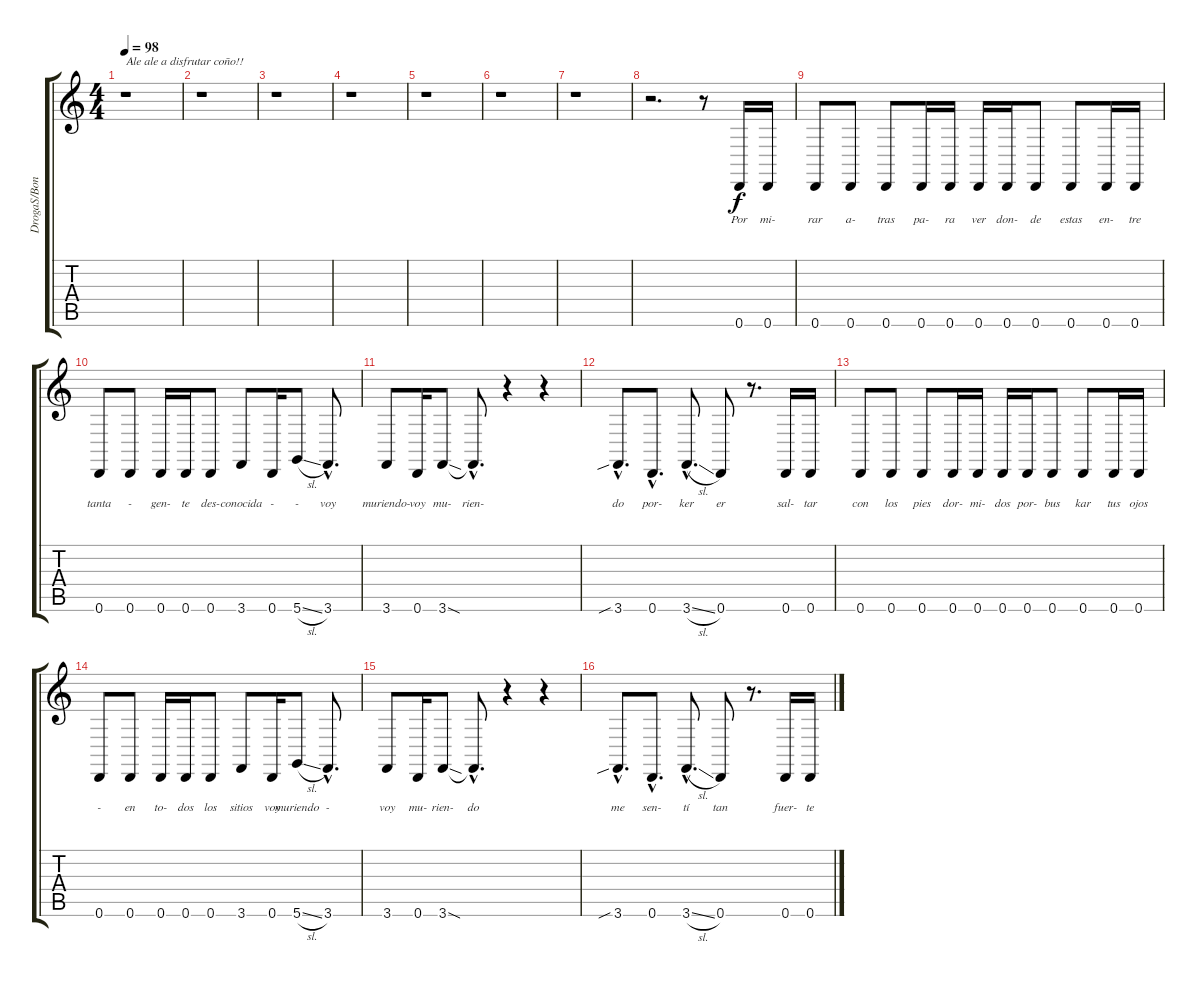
\track ("DrogaS/Bon¡" "DrogaS/Bon") {instrument bassoon}
\staff {score tabs}
\tuning (D4 A3 F3 C3 G2 D2) {hide}
\ts (4 4)
\tempo 98
\clef g2
\ks c
r.1{txt "Ale ale a disfrutar coño!!" dy f instrument bassoon} |
r.1 |
r.1 |
r.1 |
r.1 |
r.1 |
r.1 |
r.2{d} r.8 0.6.16{lyrics (0 "Por") lyrics (1 "") lyrics (2 "") lyrics (3 "") lyrics (4 "")} 0.6.16{lyrics (0 "mi-") lyrics (1 "") lyrics (2 "") lyrics (3 "") lyrics (4 "")} |
0.6.8{lyrics (0 "rar") lyrics (1 "") lyrics (2 "") lyrics (3 "") lyrics (4 "")} 0.6.8{lyrics (0 "a-") lyrics (1 "") lyrics (2 "") lyrics (3 "") lyrics (4 "")} 0.6.8{lyrics (0 "tras") lyrics (1 "") lyrics (2 "") lyrics (3 "") lyrics (4 "")} 0.6.16{lyrics (0 "pa-") lyrics (1 "") lyrics (2 "") lyrics (3 "") lyrics (4 "")} 0.6.16{lyrics (0 "ra") lyrics (1 "") lyrics (2 "") lyrics (3 "") lyrics (4 "")} 0.6.16{lyrics (0 "ver") lyrics (1 "") lyrics (2 "") lyrics (3 "") lyrics (4 "")} 0.6.16{lyrics (0 "don-") lyrics (1 "") lyrics (2 "") lyrics (3 "") lyrics (4 "")} 0.6.8{lyrics (0 "de") lyrics (1 "") lyrics (2 "") lyrics (3 "") lyrics (4 "")} 0.6.8{lyrics (0 "estas") lyrics (1 "") lyrics (2 "") lyrics (3 "") lyrics (4 "")} 0.6.16{lyrics (0 "en-") lyrics (1 "") lyrics (2 "") lyrics (3 "") lyrics (4 "")} 0.6.16{lyrics (0 "tre") lyrics (1 "") lyrics (2 "") lyrics (3 "") lyrics (4 "")} |
0.6.8{lyrics (0 "tanta") lyrics (1 "") lyrics (2 "") lyrics (3 "") lyrics (4 "")} 0.6.8{lyrics (0 "-") lyrics (1 "") lyrics (2 "") lyrics (3 "") lyrics (4 "")} 0.6.16{lyrics (0 "gen-") lyrics (1 "") lyrics (2 "") lyrics (3 "") lyrics (4 "")} 0.6.16{lyrics (0 "te") lyrics (1 "") lyrics (2 "") lyrics (3 "") lyrics (4 "")} 0.6.8{lyrics (0 "des-") lyrics (1 "") lyrics (2 "") lyrics (3 "") lyrics (4 "")} 3.6.8{lyrics (0 "conocida") lyrics (1 "") lyrics (2 "") lyrics (3 "") lyrics (4 "")} 0.6.16{lyrics (0 "-") lyrics (1 "") lyrics (2 "") lyrics (3 "") lyrics (4 "")} 5.6{sl}.8{lyrics (0 "-") lyrics (1 "") lyrics (2 "") lyrics (3 "") lyrics (4 "")} 3.6{hac}.8{d lyrics (0 "voy") lyrics (1 "") lyrics (2 "") lyrics (3 "") lyrics (4 "")} |
3.6.8{lyrics (0 "muriendo-") lyrics (1 "") lyrics (2 "") lyrics (3 "") lyrics (4 "")} 0.6.16{lyrics (0 "voy") lyrics (1 "") lyrics (2 "") lyrics (3 "") lyrics (4 "")} 3.6{sod}.8{lyrics (0 "mu-") lyrics (1 "") lyrics (2 "") lyrics (3 "") lyrics (4 "")} 3.6{hac t}.8{d lyrics (0 "rien-") lyrics (1 "") lyrics (2 "") lyrics (3 "") lyrics (4 "")} r.4 r.4 |
3.6{sib hac}.8{d lyrics (0 "do") lyrics (1 "") lyrics (2 "") lyrics (3 "") lyrics (4 "")} 0.6{hac}.8{d lyrics (0 "por-") lyrics (1 "") lyrics (2 "") lyrics (3 "") lyrics (4 "")} 3.6{sl hac}.8{d lyrics (0 "ker") lyrics (1 "") lyrics (2 "") lyrics (3 "") lyrics (4 "")} 0.6.8{lyrics (0 "er") lyrics (1 "") lyrics (2 "") lyrics (3 "") lyrics (4 "")} r.8{d} 0.6.16{lyrics (0 "sal-") lyrics (1 "") lyrics (2 "") lyrics (3 "") lyrics (4 "")} 0.6.16{lyrics (0 "tar") lyrics (1 "") lyrics (2 "") lyrics (3 "") lyrics (4 "")} |
0.6.8{lyrics (0 "con") lyrics (1 "") lyrics (2 "") lyrics (3 "") lyrics (4 "")} 0.6.8{lyrics (0 "los") lyrics (1 "") lyrics (2 "") lyrics (3 "") lyrics (4 "")} 0.6.8{lyrics (0 "pies") lyrics (1 "") lyrics (2 "") lyrics (3 "") lyrics (4 "")} 0.6.16{lyrics (0 "dor-") lyrics (1 "") lyrics (2 "") lyrics (3 "") lyrics (4 "")} 0.6.16{lyrics (0 "mi-") lyrics (1 "") lyrics (2 "") lyrics (3 "") lyrics (4 "")} 0.6.16{lyrics (0 "dos") lyrics (1 "") lyrics (2 "") lyrics (3 "") lyrics (4 "")} 0.6.16{lyrics (0 "por-") lyrics (1 "") lyrics (2 "") lyrics (3 "") lyrics (4 "")} 0.6.8{lyrics (0 "bus") lyrics (1 "") lyrics (2 "") lyrics (3 "") lyrics (4 "")} 0.6.8{lyrics (0 "kar") lyrics (1 "") lyrics (2 "") lyrics (3 "") lyrics (4 "")} 0.6.16{lyrics (0 "tus") lyrics (1 "") lyrics (2 "") lyrics (3 "") lyrics (4 "")} 0.6.16{lyrics (0 "ojos") lyrics (1 "") lyrics (2 "") lyrics (3 "") lyrics (4 "")} |
0.6.8{lyrics (0 "-") lyrics (1 "") lyrics (2 "") lyrics (3 "") lyrics (4 "")} 0.6.8{lyrics (0 "en") lyrics (1 "") lyrics (2 "") lyrics (3 "") lyrics (4 "")} 0.6.16{lyrics (0 "to-") lyrics (1 "") lyrics (2 "") lyrics (3 "") lyrics (4 "")} 0.6.16{lyrics (0 "dos") lyrics (1 "") lyrics (2 "") lyrics (3 "") lyrics (4 "")} 0.6.8{lyrics (0 "los") lyrics (1 "") lyrics (2 "") lyrics (3 "") lyrics (4 "")} 3.6.8{lyrics (0 "sitios") lyrics (1 "") lyrics (2 "") lyrics (3 "") lyrics (4 "")} 0.6.16{lyrics (0 "voy") lyrics (1 "") lyrics (2 "") lyrics (3 "") lyrics (4 "")} 5.6{sl}.8{lyrics (0 "muriendo") lyrics (1 "") lyrics (2 "") lyrics (3 "") lyrics (4 "")} 3.6{hac}.8{d lyrics (0 "-") lyrics (1 "") lyrics (2 "") lyrics (3 "") lyrics (4 "")} |
3.6.8{lyrics (0 "voy") lyrics (1 "") lyrics (2 "") lyrics (3 "") lyrics (4 "")} 0.6.16{lyrics (0 "mu-") lyrics (1 "") lyrics (2 "") lyrics (3 "") lyrics (4 "")} 3.6{sod}.8{lyrics (0 "rien-") lyrics (1 "") lyrics (2 "") lyrics (3 "") lyrics (4 "")} 3.6{hac t}.8{d lyrics (0 "do") lyrics (1 "") lyrics (2 "") lyrics (3 "") lyrics (4 "")} r.4 r.4 |
3.6{sib hac}.8{d lyrics (0 "me") lyrics (1 "") lyrics (2 "") lyrics (3 "") lyrics (4 "")} 0.6{hac}.8{d lyrics (0 "sen-") lyrics (1 "") lyrics (2 "") lyrics (3 "") lyrics (4 "")} 3.6{sl hac}.8{d lyrics (0 "tí") lyrics (1 "") lyrics (2 "") lyrics (3 "") lyrics (4 "")} 0.6.8{lyrics (0 "tan") lyrics (1 "") lyrics (2 "") lyrics (3 "") lyrics (4 "")} r.8{d} 0.6.16{lyrics (0 "fuer-") lyrics (1 "") lyrics (2 "") lyrics (3 "") lyrics (4 "")} 0.6.16{lyrics (0 "te") lyrics (1 "") lyrics (2 "") lyrics (3 "") lyrics (4 "")}
